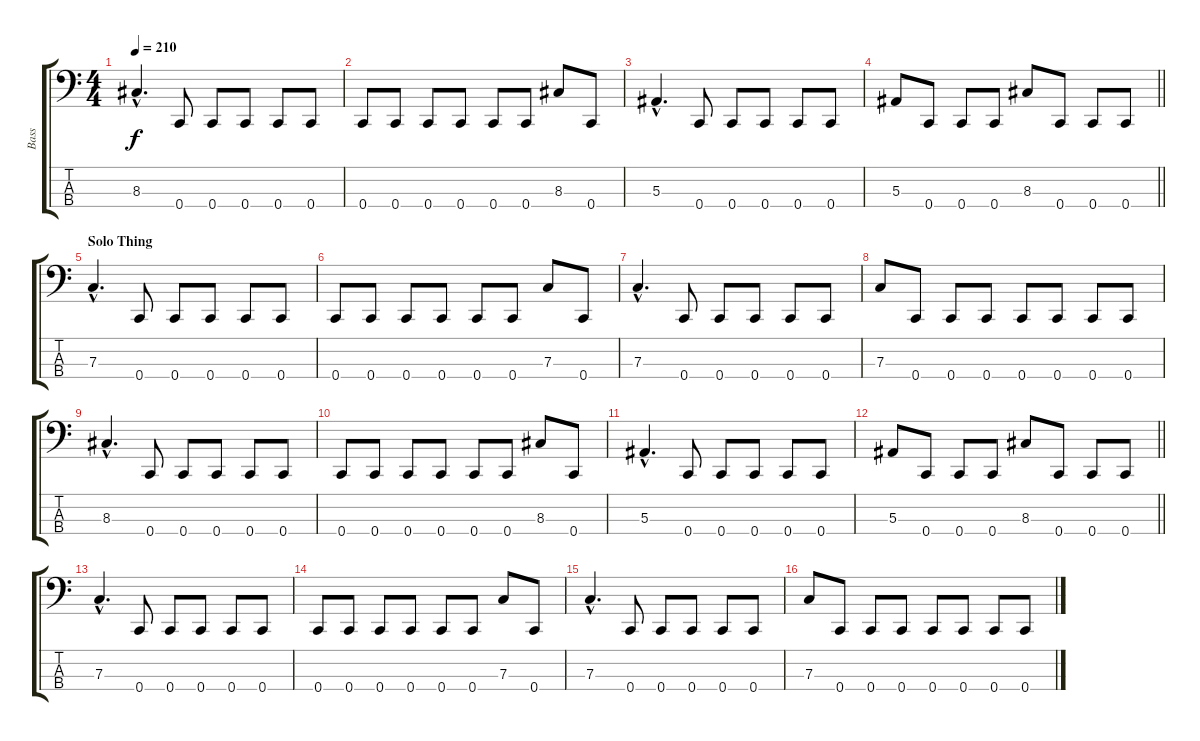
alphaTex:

\track ("Bass" "Bass") {instrument electricbassfinger}
\staff {score tabs}
\tuning (Eb2 Bb1 F1 C1) {hide}
\ts (4 4)
\tempo 210
\clef f4
\ks c
8.3{hac}.4{d dy f} 0.4.8 0.4.8 0.4.8 0.4.8 0.4.8 |
0.4.8 0.4.8 0.4.8 0.4.8 0.4.8 0.4.8 8.3.8 0.4.8 |
5.3{hac}.4{d} 0.4.8 0.4.8 0.4.8 0.4.8 0.4.8 |
\barLineRight lightlight
5.3.8 0.4.8 0.4.8 0.4.8 8.3.8 0.4.8 0.4.8 0.4.8 |
\section ("" "Solo Thing")
7.3{hac}.4{d} 0.4.8 0.4.8 0.4.8 0.4.8 0.4.8 |
0.4.8 0.4.8 0.4.8 0.4.8 0.4.8 0.4.8 7.3.8 0.4.8 |
7.3{hac}.4{d} 0.4.8 0.4.8 0.4.8 0.4.8 0.4.8 |
7.3.8 0.4.8 0.4.8 0.4.8 0.4.8 0.4.8 0.4.8 0.4.8 |
8.3{hac}.4{d} 0.4.8 0.4.8 0.4.8 0.4.8 0.4.8 |
0.4.8 0.4.8 0.4.8 0.4.8 0.4.8 0.4.8 8.3.8 0.4.8 |
5.3{hac}.4{d} 0.4.8 0.4.8 0.4.8 0.4.8 0.4.8 |
\barLineRight lightlight
5.3.8 0.4.8 0.4.8 0.4.8 8.3.8 0.4.8 0.4.8 0.4.8 |
7.3{hac}.4{d} 0.4.8 0.4.8 0.4.8 0.4.8 0.4.8 |
0.4.8 0.4.8 0.4.8 0.4.8 0.4.8 0.4.8 7.3.8 0.4.8 |
7.3{hac}.4{d} 0.4.8 0.4.8 0.4.8 0.4.8 0.4.8 |
7.3.8 0.4.8 0.4.8 0.4.8 0.4.8 0.4.8 0.4.8 0.4.8
